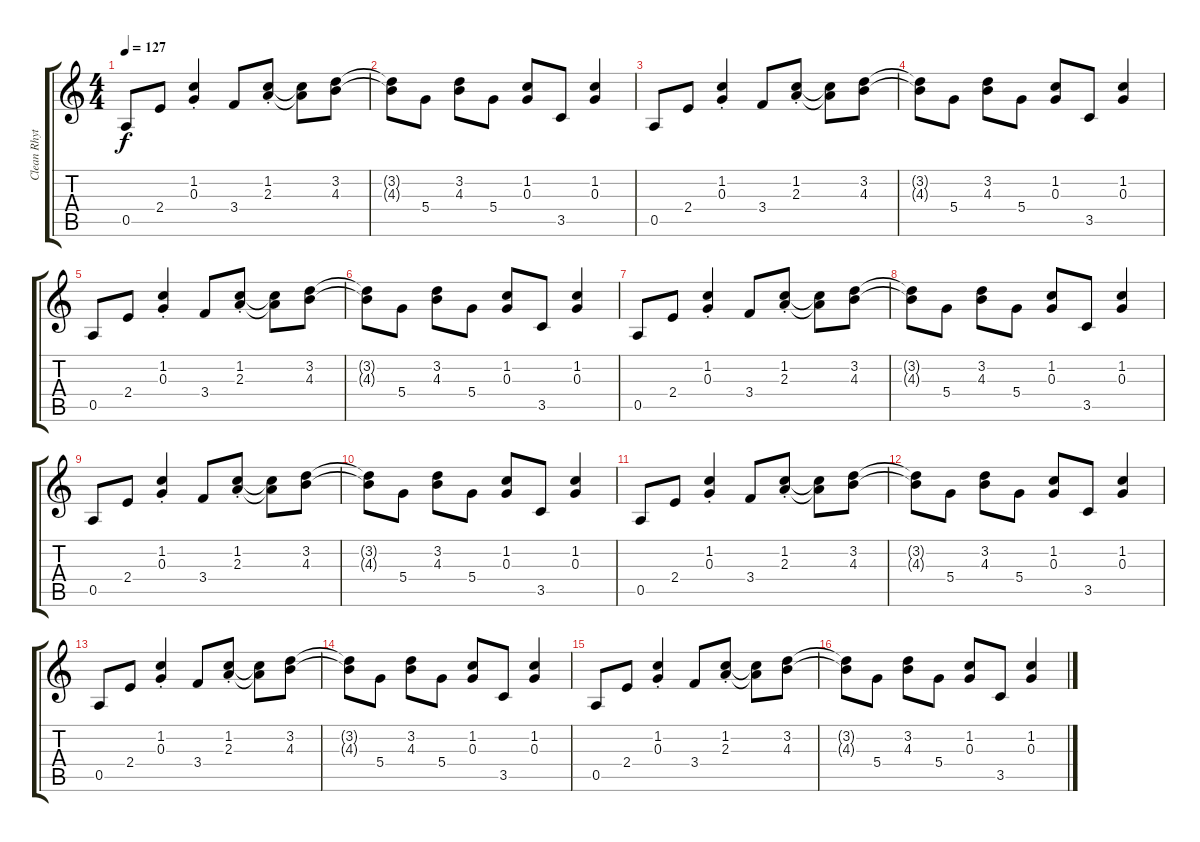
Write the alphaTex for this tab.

\track ("Clean Rhythm" "Clean Rhyt") {instrument overdrivenguitar}
\staff {score tabs}
\tuning (E4 B3 G3 D3 A2 E2) {hide}
\ts (4 4)
\tempo 127
\clef g2
\ks c
0.5.8{dy f} 2.4.8 (1.2 0.3{st}).4 3.4.8 (1.2 2.3{st}).8 (1.2{t} 2.3{t}).8 (3.2 4.3).8 |
(3.2{t} 4.3{t}).8 5.4.8 (3.2 4.3).8 5.4.8 (1.2 0.3).8 3.5.8 (1.2 0.3).4 |
0.5.8 2.4.8 (1.2 0.3{st}).4 3.4.8 (1.2 2.3{st}).8 (1.2{t} 2.3{t}).8 (3.2 4.3).8 |
(3.2{t} 4.3{t}).8 5.4.8 (3.2 4.3).8 5.4.8 (1.2 0.3).8 3.5.8 (1.2 0.3).4 |
0.5.8 2.4.8 (1.2 0.3{st}).4 3.4.8 (1.2 2.3{st}).8 (1.2{t} 2.3{t}).8 (3.2 4.3).8 |
(3.2{t} 4.3{t}).8 5.4.8 (3.2 4.3).8 5.4.8 (1.2 0.3).8 3.5.8 (1.2 0.3).4 |
0.5.8 2.4.8 (1.2 0.3{st}).4 3.4.8 (1.2 2.3{st}).8 (1.2{t} 2.3{t}).8 (3.2 4.3).8 |
(3.2{t} 4.3{t}).8 5.4.8 (3.2 4.3).8 5.4.8 (1.2 0.3).8 3.5.8 (1.2 0.3).4 |
0.5.8 2.4.8 (1.2 0.3{st}).4 3.4.8 (1.2 2.3{st}).8 (1.2{t} 2.3{t}).8 (3.2 4.3).8 |
(3.2{t} 4.3{t}).8 5.4.8 (3.2 4.3).8 5.4.8 (1.2 0.3).8 3.5.8 (1.2 0.3).4 |
0.5.8 2.4.8 (1.2 0.3{st}).4 3.4.8 (1.2 2.3{st}).8 (1.2{t} 2.3{t}).8 (3.2 4.3).8 |
(3.2{t} 4.3{t}).8 5.4.8 (3.2 4.3).8 5.4.8 (1.2 0.3).8 3.5.8 (1.2 0.3).4 |
0.5.8 2.4.8 (1.2 0.3{st}).4 3.4.8 (1.2 2.3{st}).8 (1.2{t} 2.3{t}).8 (3.2 4.3).8 |
(3.2{t} 4.3{t}).8 5.4.8 (3.2 4.3).8 5.4.8 (1.2 0.3).8 3.5.8 (1.2 0.3).4 |
0.5.8 2.4.8 (1.2 0.3{st}).4 3.4.8 (1.2 2.3{st}).8 (1.2{t} 2.3{t}).8 (3.2 4.3).8 |
(3.2{t} 4.3{t}).8 5.4.8 (3.2 4.3).8 5.4.8 (1.2 0.3).8 3.5.8 (1.2 0.3).4
